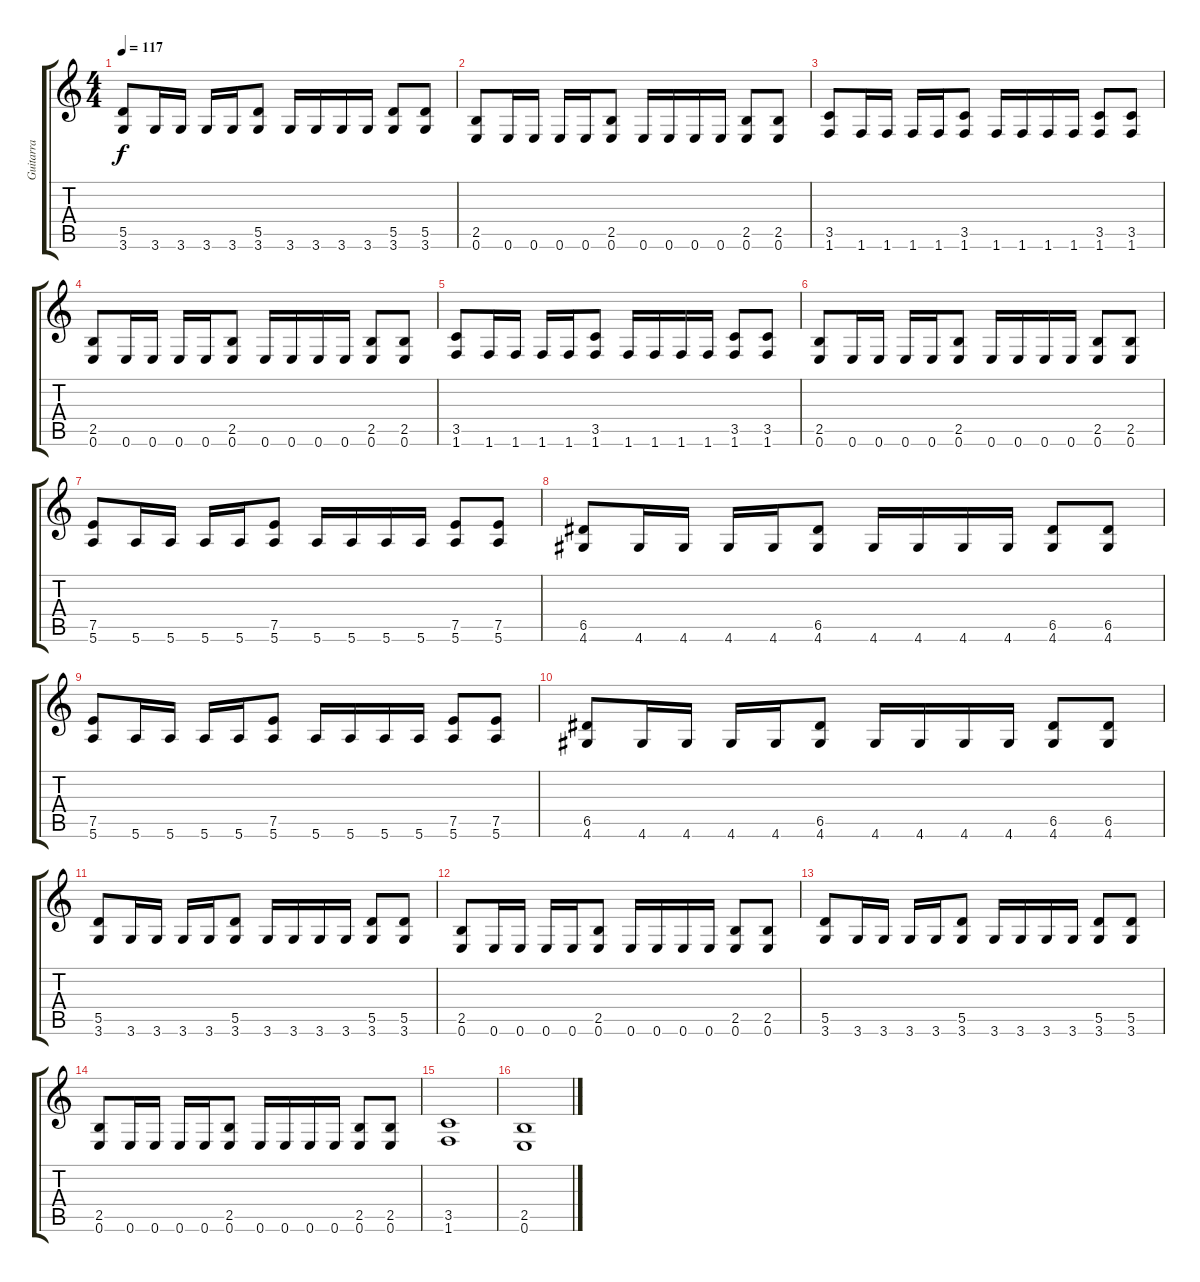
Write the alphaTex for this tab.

\track ("Guitarra" "Guitarra") {instrument distortionguitar}
\staff {score tabs}
\tuning (E4 B3 G3 D3 A2 E2) {hide}
\ts (4 4)
\tempo 117
\clef g2
\ks c
(5.5 3.6).8{dy f} 3.6.16 3.6.16 3.6.16 3.6.16 (5.5 3.6).8 3.6.16 3.6.16 3.6.16 3.6.16 (5.5 3.6).8 (5.5 3.6).8 |
(2.5 0.6).8 0.6.16 0.6.16 0.6.16 0.6.16 (2.5 0.6).8 0.6.16 0.6.16 0.6.16 0.6.16 (2.5 0.6).8 (2.5 0.6).8 |
(3.5 1.6).8 1.6.16 1.6.16 1.6.16 1.6.16 (3.5 1.6).8 1.6.16 1.6.16 1.6.16 1.6.16 (3.5 1.6).8 (3.5 1.6).8 |
(2.5 0.6).8 0.6.16 0.6.16 0.6.16 0.6.16 (2.5 0.6).8 0.6.16 0.6.16 0.6.16 0.6.16 (2.5 0.6).8 (2.5 0.6).8 |
(3.5 1.6).8 1.6.16 1.6.16 1.6.16 1.6.16 (3.5 1.6).8 1.6.16 1.6.16 1.6.16 1.6.16 (3.5 1.6).8 (3.5 1.6).8 |
(2.5 0.6).8 0.6.16 0.6.16 0.6.16 0.6.16 (2.5 0.6).8 0.6.16 0.6.16 0.6.16 0.6.16 (2.5 0.6).8 (2.5 0.6).8 |
(7.5 5.6).8 5.6.16 5.6.16 5.6.16 5.6.16 (7.5 5.6).8 5.6.16 5.6.16 5.6.16 5.6.16 (7.5 5.6).8 (7.5 5.6).8 |
(6.5 4.6).8 4.6.16 4.6.16 4.6.16 4.6.16 (6.5 4.6).8 4.6.16 4.6.16 4.6.16 4.6.16 (6.5 4.6).8 (6.5 4.6).8 |
(7.5 5.6).8 5.6.16 5.6.16 5.6.16 5.6.16 (7.5 5.6).8 5.6.16 5.6.16 5.6.16 5.6.16 (7.5 5.6).8 (7.5 5.6).8 |
(6.5 4.6).8 4.6.16 4.6.16 4.6.16 4.6.16 (6.5 4.6).8 4.6.16 4.6.16 4.6.16 4.6.16 (6.5 4.6).8 (6.5 4.6).8 |
(5.5 3.6).8 3.6.16 3.6.16 3.6.16 3.6.16 (5.5 3.6).8 3.6.16 3.6.16 3.6.16 3.6.16 (5.5 3.6).8 (5.5 3.6).8 |
(2.5 0.6).8 0.6.16 0.6.16 0.6.16 0.6.16 (2.5 0.6).8 0.6.16 0.6.16 0.6.16 0.6.16 (2.5 0.6).8 (2.5 0.6).8 |
(5.5 3.6).8 3.6.16 3.6.16 3.6.16 3.6.16 (5.5 3.6).8 3.6.16 3.6.16 3.6.16 3.6.16 (5.5 3.6).8 (5.5 3.6).8 |
(2.5 0.6).8 0.6.16 0.6.16 0.6.16 0.6.16 (2.5 0.6).8 0.6.16 0.6.16 0.6.16 0.6.16 (2.5 0.6).8 (2.5 0.6).8 |
(3.5 1.6).1 |
(2.5 0.6).1
